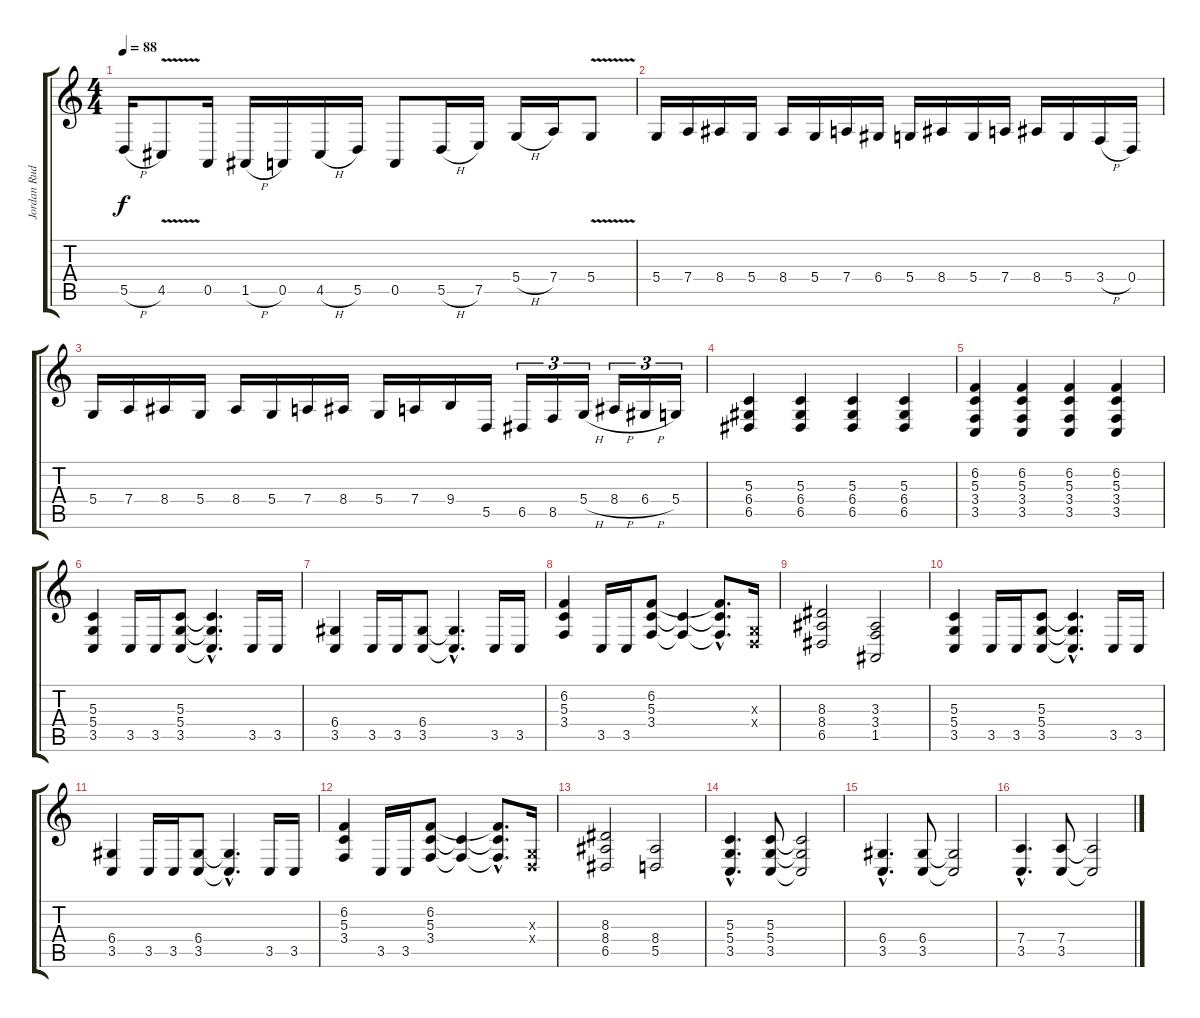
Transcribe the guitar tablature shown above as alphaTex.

\track ("Jordan Rudess" "Jordan Rud") {instrument sitar}
\staff {score tabs}
\tuning (E4 B3 G3 D3 A2 E2) {hide}
\ts (4 4)
\tempo 88
\clef g2
\ks c
5.5{h}.16{dy f} 4.5{v}.8 0.5.16 1.5{h}.16 0.5.16 4.5{h}.16 5.5.16 0.5.8 5.5{h}.16 7.5.16 5.4{h}.16 7.4.16 5.4{v}.8 |
5.4.16 7.4.16 8.4.16 5.4.16 8.4.16 5.4.16 7.4.16 6.4.16 5.4.16 8.4.16 5.4.16 7.4.16 8.4.16 5.4.16 3.4{h}.16 0.4.16 |
5.4.16 7.4.16 8.4.16 5.4.16 8.4.16 5.4.16 7.4.16 8.4.16 5.4.16 7.4.16 9.4.16 5.5.16 6.5.16{tu (3 2)} 8.5.16{tu (3 2)} 5.4{h}.16{tu (3 2)} 8.4{h}.16{tu (3 2)} 6.4{h}.16{tu (3 2)} 5.4.16{tu (3 2)} |
(5.3 6.4 6.5).4 (5.3 6.4 6.5).4 (5.3 6.4 6.5).4 (5.3 6.4 6.5).4 |
(6.2 5.3 3.4 3.5).4 (6.2 5.3 3.4 3.5).4 (6.2 5.3 3.4 3.5).4 (6.2 5.3 3.4 3.5).4 |
(5.3 5.4 3.5).4 3.5.16 3.5.16 (5.3 5.4 3.5).8 (5.3{hac t} 5.4{hac t} 3.5{hac t}).4{d} 3.5.16 3.5.16 |
(6.4 3.5).4 3.5.16 3.5.16 (6.4 3.5).8 (6.4{hac t} 3.5{hac t}).4{d} 3.5.16 3.5.16 |
(6.2 5.3 3.4).4 3.5.16 3.5.16 (6.2 5.3 3.4).8 (5.3{t} 3.4{t}).4 (6.2{hac t} 5.3{hac t} 3.4{hac t}).8{d} (0.3{x} 0.4{x}).16 |
(8.3 8.4 6.5).2 (3.3 3.4 1.5).2 |
(5.3 5.4 3.5).4 3.5.16 3.5.16 (5.3 5.4 3.5).8 (5.3{hac t} 5.4{hac t} 3.5{hac t}).4{d} 3.5.16 3.5.16 |
(6.4 3.5).4 3.5.16 3.5.16 (6.4 3.5).8 (6.4{hac t} 3.5{hac t}).4{d} 3.5.16 3.5.16 |
(6.2 5.3 3.4).4 3.5.16 3.5.16 (6.2 5.3 3.4).8 (5.3{t} 3.4{t}).4 (6.2{hac t} 5.3{hac t} 3.4{hac t}).8{d} (0.3{x} 0.4{x}).16 |
(8.3 8.4 6.5).2 (8.4 5.5).2 |
(5.3{hac} 5.4{hac} 3.5{hac}).4{d} (5.3 5.4 3.5).8 (5.3{t} 5.4{t} 3.5{t}).2 |
(6.4{hac} 3.5{hac}).4{d} (6.4 3.5).8 (6.4{t} 3.5{t}).2 |
(7.4{hac} 3.5{hac}).4{d} (7.4 3.5).8 (7.4{t} 3.5{t}).2
